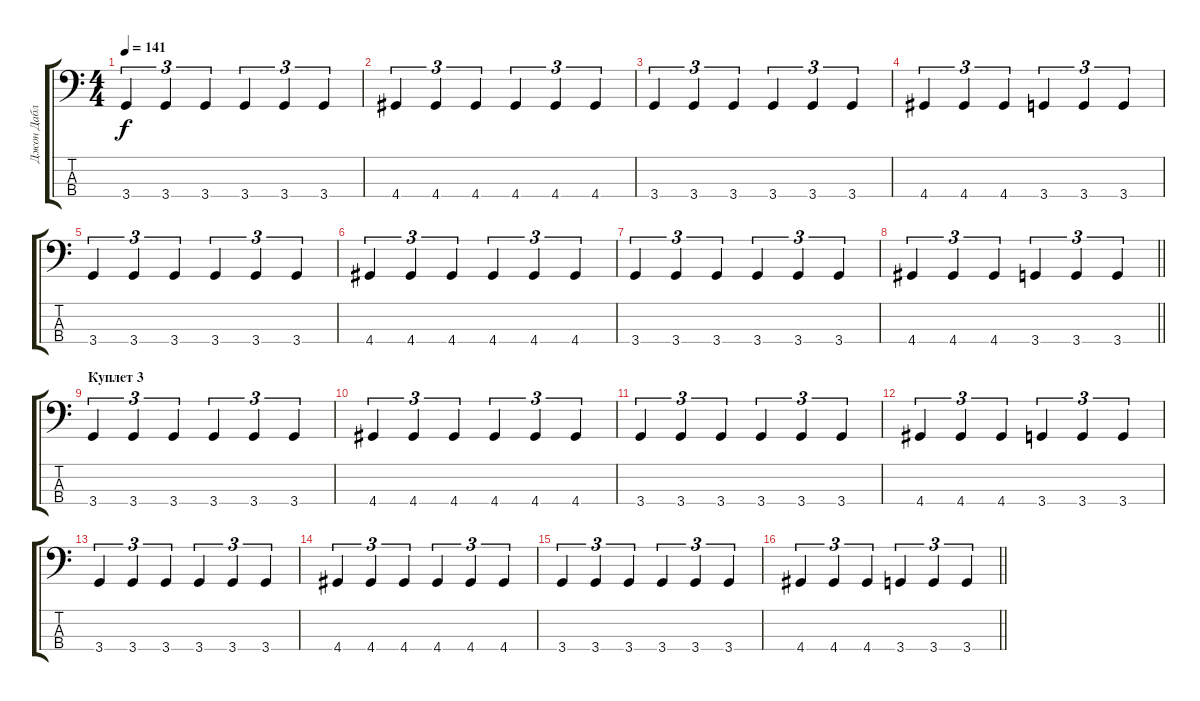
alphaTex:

\track ("Джон Дабл" "Джон Дабл") {instrument electricbassfinger}
\staff {score tabs}
\tuning (G2 D2 A1 E1) {hide}
\ts (4 4)
\tempo 141
\clef f4
\ks c
3.4.4{tu (3 2) dy f} 3.4.4{tu (3 2)} 3.4.4{tu (3 2)} 3.4.4{tu (3 2)} 3.4.4{tu (3 2)} 3.4.4{tu (3 2)} |
4.4.4{tu (3 2)} 4.4.4{tu (3 2)} 4.4.4{tu (3 2)} 4.4.4{tu (3 2)} 4.4.4{tu (3 2)} 4.4.4{tu (3 2)} |
3.4.4{tu (3 2)} 3.4.4{tu (3 2)} 3.4.4{tu (3 2)} 3.4.4{tu (3 2)} 3.4.4{tu (3 2)} 3.4.4{tu (3 2)} |
4.4.4{tu (3 2)} 4.4.4{tu (3 2)} 4.4.4{tu (3 2)} 3.4.4{tu (3 2)} 3.4.4{tu (3 2)} 3.4.4{tu (3 2)} |
3.4.4{tu (3 2)} 3.4.4{tu (3 2)} 3.4.4{tu (3 2)} 3.4.4{tu (3 2)} 3.4.4{tu (3 2)} 3.4.4{tu (3 2)} |
4.4.4{tu (3 2)} 4.4.4{tu (3 2)} 4.4.4{tu (3 2)} 4.4.4{tu (3 2)} 4.4.4{tu (3 2)} 4.4.4{tu (3 2)} |
3.4.4{tu (3 2)} 3.4.4{tu (3 2)} 3.4.4{tu (3 2)} 3.4.4{tu (3 2)} 3.4.4{tu (3 2)} 3.4.4{tu (3 2)} |
\barLineRight lightlight
4.4.4{tu (3 2)} 4.4.4{tu (3 2)} 4.4.4{tu (3 2)} 3.4.4{tu (3 2)} 3.4.4{tu (3 2)} 3.4.4{tu (3 2)} |
\section ("" "Куплет 3")
3.4.4{tu (3 2)} 3.4.4{tu (3 2)} 3.4.4{tu (3 2)} 3.4.4{tu (3 2)} 3.4.4{tu (3 2)} 3.4.4{tu (3 2)} |
4.4.4{tu (3 2)} 4.4.4{tu (3 2)} 4.4.4{tu (3 2)} 4.4.4{tu (3 2)} 4.4.4{tu (3 2)} 4.4.4{tu (3 2)} |
3.4.4{tu (3 2)} 3.4.4{tu (3 2)} 3.4.4{tu (3 2)} 3.4.4{tu (3 2)} 3.4.4{tu (3 2)} 3.4.4{tu (3 2)} |
4.4.4{tu (3 2)} 4.4.4{tu (3 2)} 4.4.4{tu (3 2)} 3.4.4{tu (3 2)} 3.4.4{tu (3 2)} 3.4.4{tu (3 2)} |
3.4.4{tu (3 2)} 3.4.4{tu (3 2)} 3.4.4{tu (3 2)} 3.4.4{tu (3 2)} 3.4.4{tu (3 2)} 3.4.4{tu (3 2)} |
4.4.4{tu (3 2)} 4.4.4{tu (3 2)} 4.4.4{tu (3 2)} 4.4.4{tu (3 2)} 4.4.4{tu (3 2)} 4.4.4{tu (3 2)} |
3.4.4{tu (3 2)} 3.4.4{tu (3 2)} 3.4.4{tu (3 2)} 3.4.4{tu (3 2)} 3.4.4{tu (3 2)} 3.4.4{tu (3 2)} |
\barLineRight lightlight
4.4.4{tu (3 2)} 4.4.4{tu (3 2)} 4.4.4{tu (3 2)} 3.4.4{tu (3 2)} 3.4.4{tu (3 2)} 3.4.4{tu (3 2)}
